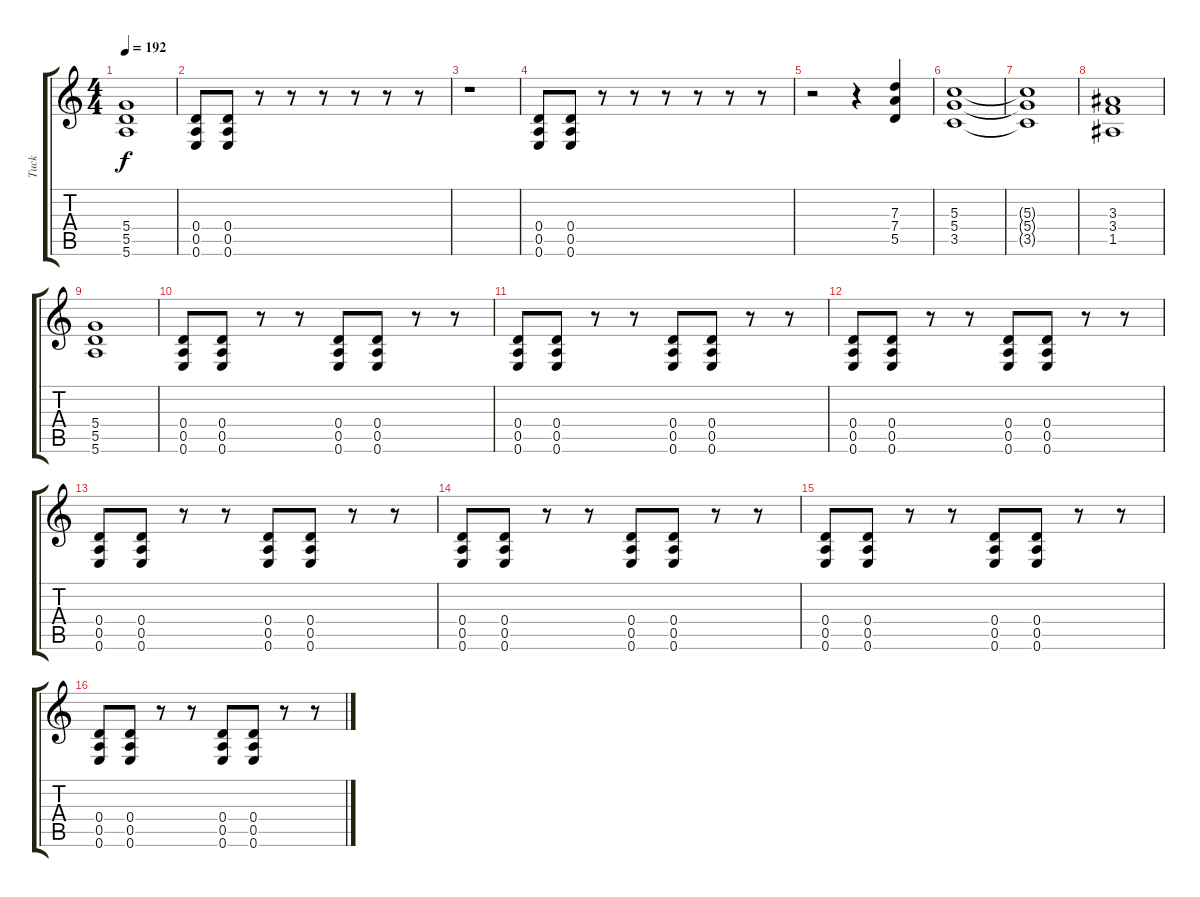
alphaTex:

\track ("Tuck" "Tuck") {instrument distortionguitar}
\staff {score tabs}
\tuning (E4 B3 G3 D3 A2 E2) {hide}
\ts (4 4)
\tempo 192
\clef g2
\ks c
(5.4 5.5 5.6).1{dy f} |
(0.4 0.5 0.6).8 (0.4 0.5 0.6).8 r.8 r.8 r.8 r.8 r.8 r.8 |
r.1 |
(0.4 0.5 0.6).8 (0.4 0.5 0.6).8 r.8 r.8 r.8 r.8 r.8 r.8 |
r.2 r.4 (7.3 7.4 5.5).4 |
(5.3 5.4 3.5).1 |
(5.3{t} 5.4{t} 3.5{t}).1 |
(3.3 3.4 1.5).1 |
(5.4 5.5 5.6).1 |
(0.4 0.5 0.6).8 (0.4 0.5 0.6).8 r.8 r.8 (0.4 0.5 0.6).8 (0.4 0.5 0.6).8 r.8 r.8 |
(0.4 0.5 0.6).8 (0.4 0.5 0.6).8 r.8 r.8 (0.4 0.5 0.6).8 (0.4 0.5 0.6).8 r.8 r.8 |
(0.4 0.5 0.6).8 (0.4 0.5 0.6).8 r.8 r.8 (0.4 0.5 0.6).8 (0.4 0.5 0.6).8 r.8 r.8 |
(0.4 0.5 0.6).8 (0.4 0.5 0.6).8 r.8 r.8 (0.4 0.5 0.6).8 (0.4 0.5 0.6).8 r.8 r.8 |
(0.4 0.5 0.6).8 (0.4 0.5 0.6).8 r.8 r.8 (0.4 0.5 0.6).8 (0.4 0.5 0.6).8 r.8 r.8 |
(0.4 0.5 0.6).8 (0.4 0.5 0.6).8 r.8 r.8 (0.4 0.5 0.6).8 (0.4 0.5 0.6).8 r.8 r.8 |
(0.4 0.5 0.6).8 (0.4 0.5 0.6).8 r.8 r.8 (0.4 0.5 0.6).8 (0.4 0.5 0.6).8 r.8 r.8
